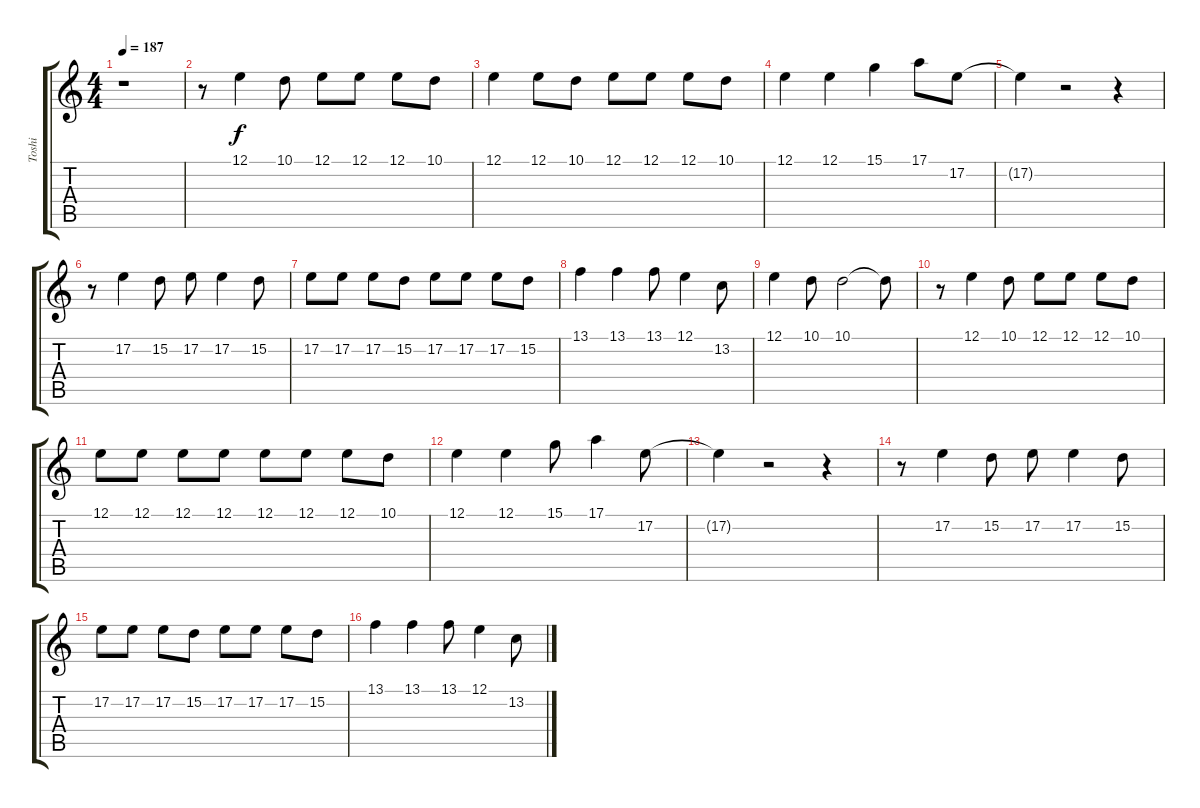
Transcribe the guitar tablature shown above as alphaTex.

\track ("Toshi" "Toshi") {instrument tenorsax}
\staff {score tabs}
\tuning (E4 B3 G3 D3 A2 E2) {hide}
\ts (4 4)
\tempo 187
\clef g2
\ks c
r.1{dy f} |
r.8 12.1.4 10.1.8 12.1.8 12.1.8 12.1.8 10.1.8 |
12.1.4 12.1.8 10.1.8 12.1.8 12.1.8 12.1.8 10.1.8 |
12.1.4 12.1.4 15.1.4 17.1.8 17.2.8 |
17.2{t}.4 r.2 r.4 |
r.8 17.2.4 15.2.8 17.2.8 17.2.4 15.2.8 |
17.2.8 17.2.8 17.2.8 15.2.8 17.2.8 17.2.8 17.2.8 15.2.8 |
13.1.4 13.1.4 13.1.8 12.1.4 13.2.8 |
12.1.4 10.1.8 10.1.2 10.1{t}.8 |
r.8 12.1.4 10.1.8 12.1.8 12.1.8 12.1.8 10.1.8 |
12.1.8 12.1.8 12.1.8 12.1.8 12.1.8 12.1.8 12.1.8 10.1.8 |
12.1.4 12.1.4 15.1.8 17.1.4 17.2.8 |
17.2{t}.4 r.2 r.4 |
r.8 17.2.4 15.2.8 17.2.8 17.2.4 15.2.8 |
17.2.8 17.2.8 17.2.8 15.2.8 17.2.8 17.2.8 17.2.8 15.2.8 |
13.1.4 13.1.4 13.1.8 12.1.4 13.2.8
